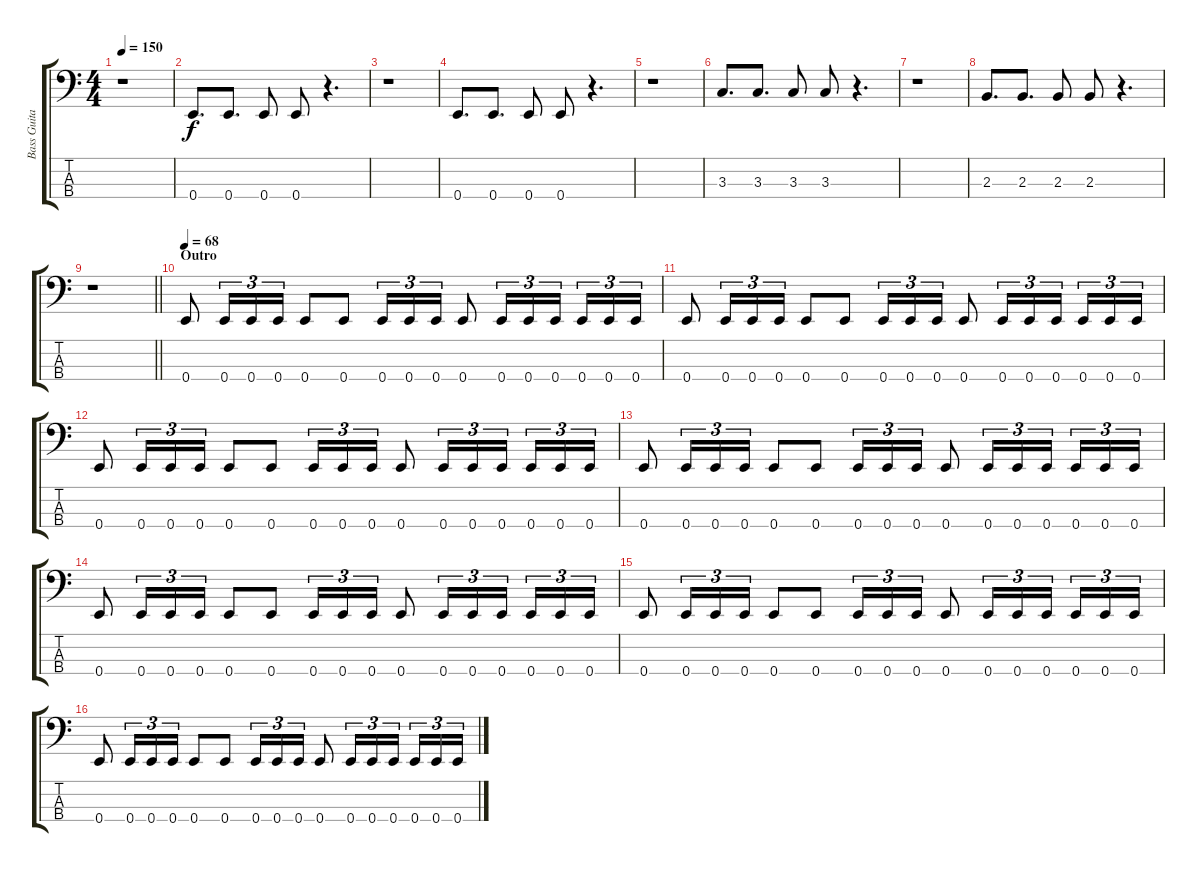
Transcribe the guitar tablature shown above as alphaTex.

\track ("Bass Guitar" "Bass Guita") {instrument electricbassfinger}
\staff {score tabs}
\tuning (G2 D2 A1 E1) {hide}
\ts (4 4)
\tempo 150
\clef f4
\ks c
r.1{dy f} |
0.4.8{d} 0.4.8{d} 0.4.8 0.4.8 r.4{d} |
r.1 |
0.4.8{d} 0.4.8{d} 0.4.8 0.4.8 r.4{d} |
r.1 |
3.3.8{d} 3.3.8{d} 3.3.8 3.3.8 r.4{d} |
r.1 |
2.3.8{d} 2.3.8{d} 2.3.8 2.3.8 r.4{d} |
\barLineRight lightlight
r.1 |
\section ("" "Outro")
\tempo 68
0.4.8 0.4.16{tu (3 2)} 0.4.16{tu (3 2)} 0.4.16{tu (3 2)} 0.4.8 0.4.8 0.4.16{tu (3 2)} 0.4.16{tu (3 2)} 0.4.16{tu (3 2)} 0.4.8 0.4.16{tu (3 2)} 0.4.16{tu (3 2)} 0.4.16{tu (3 2) beam splitsecondary} 0.4.16{tu (3 2)} 0.4.16{tu (3 2)} 0.4.16{tu (3 2)} |
0.4.8 0.4.16{tu (3 2)} 0.4.16{tu (3 2)} 0.4.16{tu (3 2)} 0.4.8 0.4.8 0.4.16{tu (3 2)} 0.4.16{tu (3 2)} 0.4.16{tu (3 2)} 0.4.8 0.4.16{tu (3 2)} 0.4.16{tu (3 2)} 0.4.16{tu (3 2) beam splitsecondary} 0.4.16{tu (3 2)} 0.4.16{tu (3 2)} 0.4.16{tu (3 2)} |
0.4.8 0.4.16{tu (3 2)} 0.4.16{tu (3 2)} 0.4.16{tu (3 2)} 0.4.8 0.4.8 0.4.16{tu (3 2)} 0.4.16{tu (3 2)} 0.4.16{tu (3 2)} 0.4.8 0.4.16{tu (3 2)} 0.4.16{tu (3 2)} 0.4.16{tu (3 2) beam splitsecondary} 0.4.16{tu (3 2)} 0.4.16{tu (3 2)} 0.4.16{tu (3 2)} |
0.4.8 0.4.16{tu (3 2)} 0.4.16{tu (3 2)} 0.4.16{tu (3 2)} 0.4.8 0.4.8 0.4.16{tu (3 2)} 0.4.16{tu (3 2)} 0.4.16{tu (3 2)} 0.4.8 0.4.16{tu (3 2)} 0.4.16{tu (3 2)} 0.4.16{tu (3 2) beam splitsecondary} 0.4.16{tu (3 2)} 0.4.16{tu (3 2)} 0.4.16{tu (3 2)} |
0.4.8 0.4.16{tu (3 2)} 0.4.16{tu (3 2)} 0.4.16{tu (3 2)} 0.4.8 0.4.8 0.4.16{tu (3 2)} 0.4.16{tu (3 2)} 0.4.16{tu (3 2)} 0.4.8 0.4.16{tu (3 2)} 0.4.16{tu (3 2)} 0.4.16{tu (3 2) beam splitsecondary} 0.4.16{tu (3 2)} 0.4.16{tu (3 2)} 0.4.16{tu (3 2)} |
0.4.8 0.4.16{tu (3 2)} 0.4.16{tu (3 2)} 0.4.16{tu (3 2)} 0.4.8 0.4.8 0.4.16{tu (3 2)} 0.4.16{tu (3 2)} 0.4.16{tu (3 2)} 0.4.8 0.4.16{tu (3 2)} 0.4.16{tu (3 2)} 0.4.16{tu (3 2) beam splitsecondary} 0.4.16{tu (3 2)} 0.4.16{tu (3 2)} 0.4.16{tu (3 2)} |
0.4.8 0.4.16{tu (3 2)} 0.4.16{tu (3 2)} 0.4.16{tu (3 2)} 0.4.8 0.4.8 0.4.16{tu (3 2)} 0.4.16{tu (3 2)} 0.4.16{tu (3 2)} 0.4.8 0.4.16{tu (3 2)} 0.4.16{tu (3 2)} 0.4.16{tu (3 2) beam splitsecondary} 0.4.16{tu (3 2)} 0.4.16{tu (3 2)} 0.4.16{tu (3 2)}
